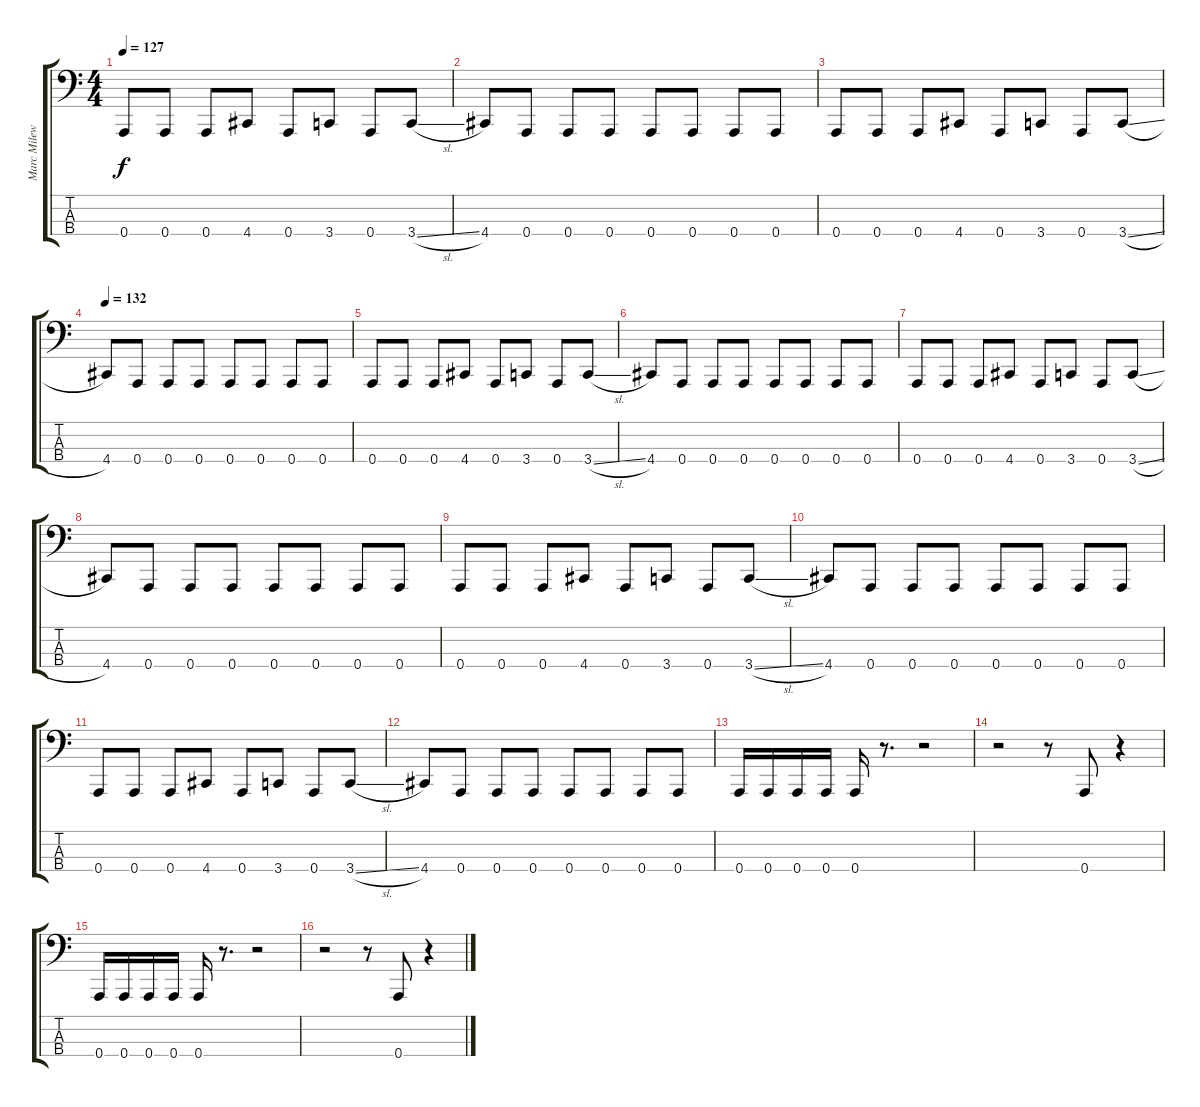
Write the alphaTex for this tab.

\track ("Marc Milewski" "Marc Milew") {instrument electricbasspick}
\staff {score tabs}
\tuning (D2 A1 E1 A0) {hide}
\ts (4 4)
\tempo 127
\clef f4
\ks c
0.4.8{dy f} 0.4.8 0.4.8 4.4.8 0.4.8 3.4.8 0.4.8 3.4{sl}.8 |
4.4.8 0.4.8 0.4.8 0.4.8 0.4.8 0.4.8 0.4.8 0.4.8 |
0.4.8 0.4.8 0.4.8 4.4.8 0.4.8 3.4.8 0.4.8 3.4{sl}.8 |
\tempo 132
4.4.8 0.4.8 0.4.8 0.4.8 0.4.8 0.4.8 0.4.8 0.4.8 |
0.4.8 0.4.8 0.4.8 4.4.8 0.4.8 3.4.8 0.4.8 3.4{sl}.8 |
4.4.8 0.4.8 0.4.8 0.4.8 0.4.8 0.4.8 0.4.8 0.4.8 |
0.4.8 0.4.8 0.4.8 4.4.8 0.4.8 3.4.8 0.4.8 3.4{sl}.8 |
4.4.8 0.4.8 0.4.8 0.4.8 0.4.8 0.4.8 0.4.8 0.4.8 |
0.4.8 0.4.8 0.4.8 4.4.8 0.4.8 3.4.8 0.4.8 3.4{sl}.8 |
4.4.8 0.4.8 0.4.8 0.4.8 0.4.8 0.4.8 0.4.8 0.4.8 |
0.4.8 0.4.8 0.4.8 4.4.8 0.4.8 3.4.8 0.4.8 3.4{sl}.8 |
4.4.8 0.4.8 0.4.8 0.4.8 0.4.8 0.4.8 0.4.8 0.4.8 |
0.4.16 0.4.16 0.4.16 0.4.16 0.4.16 r.8{d} r.2 |
r.2 r.8 0.4.8 r.4 |
0.4.16 0.4.16 0.4.16 0.4.16 0.4.16 r.8{d} r.2 |
r.2 r.8 0.4.8 r.4
